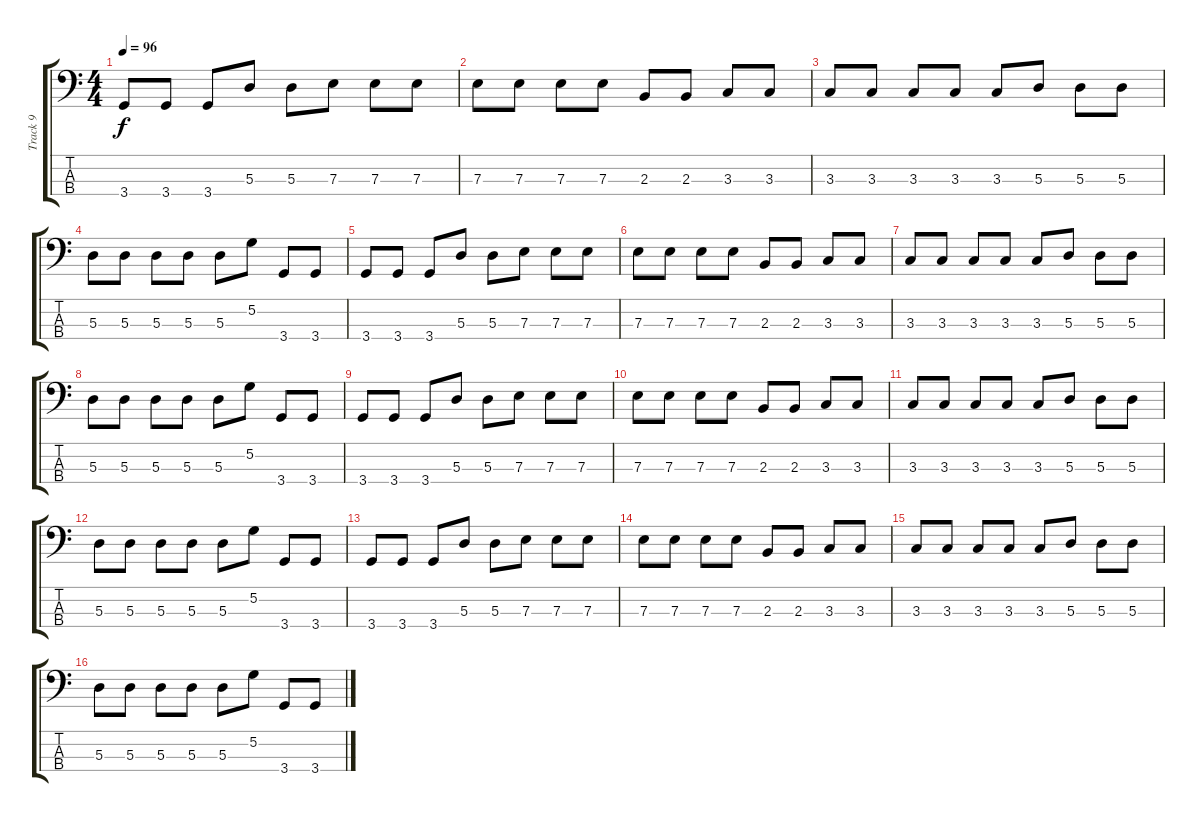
\track ("Track 9" "Track 9") {instrument electricbasspick}
\staff {score tabs}
\tuning (G2 D2 A1 E1) {hide}
\ts (4 4)
\tempo 96
\clef f4
\ks c
3.4.8{dy f} 3.4.8 3.4.8 5.3.8 5.3.8 7.3.8 7.3.8 7.3.8 |
7.3.8 7.3.8 7.3.8 7.3.8 2.3.8 2.3.8 3.3.8 3.3.8 |
3.3.8 3.3.8 3.3.8 3.3.8 3.3.8 5.3.8 5.3.8 5.3.8 |
5.3.8 5.3.8 5.3.8 5.3.8 5.3.8 5.2.8 3.4.8 3.4.8 |
3.4.8 3.4.8 3.4.8 5.3.8 5.3.8 7.3.8 7.3.8 7.3.8 |
7.3.8 7.3.8 7.3.8 7.3.8 2.3.8 2.3.8 3.3.8 3.3.8 |
3.3.8 3.3.8 3.3.8 3.3.8 3.3.8 5.3.8 5.3.8 5.3.8 |
5.3.8 5.3.8 5.3.8 5.3.8 5.3.8 5.2.8 3.4.8 3.4.8 |
3.4.8 3.4.8 3.4.8 5.3.8 5.3.8 7.3.8 7.3.8 7.3.8 |
7.3.8 7.3.8 7.3.8 7.3.8 2.3.8 2.3.8 3.3.8 3.3.8 |
3.3.8 3.3.8 3.3.8 3.3.8 3.3.8 5.3.8 5.3.8 5.3.8 |
5.3.8 5.3.8 5.3.8 5.3.8 5.3.8 5.2.8 3.4.8 3.4.8 |
3.4.8 3.4.8 3.4.8 5.3.8 5.3.8 7.3.8 7.3.8 7.3.8 |
7.3.8 7.3.8 7.3.8 7.3.8 2.3.8 2.3.8 3.3.8 3.3.8 |
3.3.8 3.3.8 3.3.8 3.3.8 3.3.8 5.3.8 5.3.8 5.3.8 |
5.3.8 5.3.8 5.3.8 5.3.8 5.3.8 5.2.8 3.4.8 3.4.8
